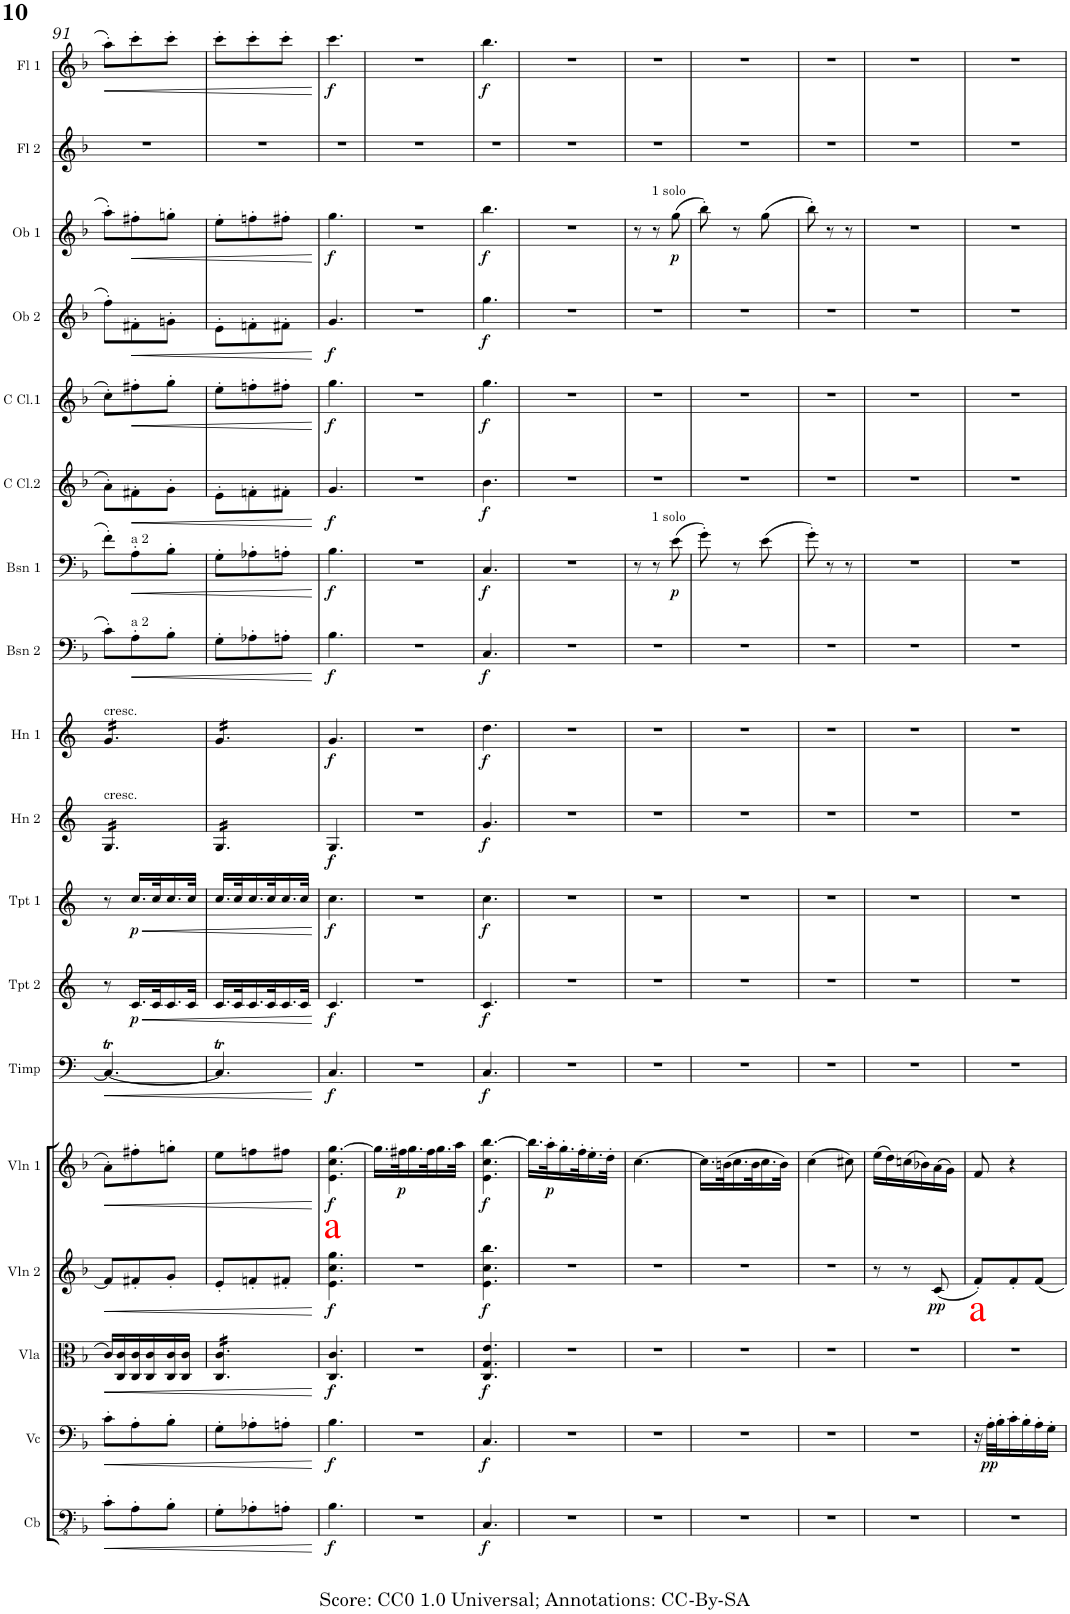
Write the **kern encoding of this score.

**kern	**dynam	**kern	**dynam	**kern	**dynam	**kern	**text	**dynam	**kern	**text	**dynam	**kern	**dynam	**kern	**dynam	**kern	**dynam	**kern	**dynam	**kern	**dynam	**kern	**dynam	**kern	**dynam	**kern	**dynam	**kern	**dynam	**kern	**dynam	**kern	**dynam	**kern	**kern	**dynam
*part18	*part18	*part17	*part17	*part16	*part16	*part15	*part15	*part15	*part14	*part14	*part14	*part13	*part13	*part12	*part12	*part11	*part11	*part10	*part10	*part9	*part9	*part8	*part8	*part7	*part7	*part6	*part6	*part5	*part5	*part4	*part4	*part3	*part3	*part2	*part1	*part1
*staff18	*staff18	*staff17	*staff17	*staff16	*staff16	*staff15	*staff15	*staff15	*staff14	*staff14	*staff14	*staff13	*staff13	*staff12	*staff12	*staff11	*staff11	*staff10	*staff10	*staff9	*staff9	*staff8	*staff8	*staff7	*staff7	*staff6	*staff6	*staff5	*staff5	*staff4	*staff4	*staff3	*staff3	*staff2	*staff1	*staff1
*I"Contrabass	*	*I"Violoncello	*	*I"Viola	*	*I"Violin 2	*	*	*I"Violin 1	*	*	*I"Timpani	*	*I"C Trumpet 2	*	*I"C Trumpet 1	*	*I"F Horn 2	*	*I"F Horn 1	*	*I"Bassoon 2	*	*I"Bassoon 1	*	*I"C Clarinet 2	*	*I"C Clarinet 1	*	*I"Oboe 2	*	*I"Oboe 1	*	*I"Flute 2	*I"Flute 1	*
*I'Cb	*	*I'Vc	*	*I'Vla	*	*I'Vln 2	*	*	*I'Vln 1	*	*	*I'Timp	*	*I'Tpt 2	*	*I'Tpt 1	*	*I'Hn 2	*	*I'Hn 1	*	*I'Bsn 2	*	*I'Bsn 1	*	*I'C Cl.2	*	*I'C Cl.1	*	*I'Ob 2	*	*I'Ob 1	*	*I'Fl 2	*I'Fl 1	*
!!LO:PB:g=z
*clefFv4	*	*clefF4	*	*clefC3	*	*clefG2	*	*	*clefG2	*	*	*clefF4	*	*clefG2	*	*clefG2	*	*clefG2	*	*clefG2	*	*clefF4	*	*clefF4	*	*clefG2	*	*clefG2	*	*clefG2	*	*clefG2	*	*clefG2	*clefG2	*
*	*	*	*	*	*	*	*	*	*	*	*	*	*	*	*	*	*	*Trd4c7	*	*Trd4c7	*	*	*	*	*	*Trd1c2	*	*Trd1c2	*	*	*	*	*	*	*	*
*k[b-]	*	*k[b-]	*	*k[b-]	*	*k[b-]	*	*	*k[b-]	*	*	*k[]	*	*k[]	*	*k[]	*	*k[]	*	*k[]	*	*k[b-]	*	*k[b-]	*	*k[b-]	*	*k[b-]	*	*k[b-]	*	*k[b-]	*	*k[b-]	*k[b-]	*
*F:	*	*F:	*	*F:	*	*F:	*	*	*F:	*	*	*	*	*	*	*	*	*	*	*	*	*F:	*	*F:	*	*F:	*	*F:	*	*F:	*	*F:	*	*F:	*F:	*
*M3/8	*	*M3/8	*	*M3/8	*	*M3/8	*	*	*M3/8	*	*	*M3/8	*	*M3/8	*	*M3/8	*	*M3/8	*	*M3/8	*	*M3/8	*	*M3/8	*	*M3/8	*	*M3/8	*	*M3/8	*	*M3/8	*	*M3/8	*M3/8	*
=91	=91	=91	=91	=91	=91	=91	=91	=91	=91	=91	=91	=91	=91	=91	=91	=91	=91	=91	=91	=91	=91	=91	=91	=91	=91	=91	=91	=91	=91	=91	=91	=91	=91	=91	=91	=91
!	!	!	!	!	!	!	!	!	!	!	!	!	!	!	!	!	!	!	!	!LO:TX:a:t=cresc.	!	!	!	!	!	!	!	!	!	!	!	!	!	!	!	!
!	!	!	!	!	!	!	!	!	!	!	!	!	!	!	!	!	!	!LO:TX:a:t=cresc.	!	!	!	!	!	!	!	!	!	!	!	!	!	!	!	!	!	!
!	!LO:HP:b	!	!LO:HP:b	!	!LO:HP:b	!	!	!LO:HP:b	!	!	!LO:HP:b	!	!LO:HP:b	!	!	!	!	!	!	!	!	!	!	!	!	!	!	!	!	!	!	!	!	!	!	!LO:HP:b
*	*	*	*	*	*	*	*	*	*	*	*	*	*	*	*	*	*	*tremolo	*	*	*	*	*	*	*	*	*	*	*	*	*	*	*	*	*	*
*	*	*	*	*	*	*	*	*	*	*	*	*	*	*	*	*	*	*	*	*tremolo	*	*	*	*	*	*	*	*	*	*	*	*	*	*	*	*
8C'\L	<	8c'\L	<	16c/LL	<	8f/L]	.	<	8a'\L	.	<	4.CT/_	<	8r	.	8r	.	16G/LL	.	16g/LL	.	8c'\L	.	8f'\L	.	8a'\L	.	8cc'\L	.	8ff'\L	.	8aa'\L	.	4.r	8aa'\L	<
.	.	.	.	16C/ 16c/	.	.	.	.	.	.	.	.	.	.	.	.	.	16G/	.	16g/	.	.	.	.	.	.	.	.	.	.	.	.	.	.	.	.
!	!	!	!	!	!	!	!	!	!	!	!	!	!	!	!	!	!	!	!	!	!	!	!	!LO:TX:a:t=a 2	!	!	!	!	!	!	!	!	!	!	!	!
!	!	!	!	!	!	!	!	!	!	!	!	!	!	!	!	!	!	!	!	!	!	!LO:TX:a:t=a 2	!	!	!	!	!	!	!	!	!	!	!	!	!	!
!	!	!	!	!	!	!	!	!	!	!	!	!	!	!	!LO:HP:b	!	!LO:HP:b	!	!	!	!	!	!LO:HP:b	!	!LO:HP:b	!	!LO:HP:b	!	!LO:HP:b	!	!LO:HP:b	!	!LO:HP:b	!	!	!
!	!	!	!	!	!	!	!	!	!	!	!	!	!	!	!LO:DY:n=1:b	!	!LO:DY:n=1:b	!	!	!	!	!	!	!	!	!	!	!	!	!	!	!	!	!	!	!
8AA'\	.	8A'\	.	16C/ 16c/	.	8f#X'/	.	.	8ff#X'\	.	.	.	.	16.c/LL	< p	16.cc/LL	< p	16G/	.	16g/	.	8A'\	<	8A'\	<	8f#X'\	<	8ff#X'\	<	8f#X'\	<	8ff#X'\	<	.	8ccc'\	.
.	.	.	.	16C/ 16c/	.	.	.	.	.	.	.	.	.	.	.	.	.	16G/	.	16g/	.	.	.	.	.	.	.	.	.	.	.	.	.	.	.	.
.	.	.	.	.	.	.	.	.	.	.	.	.	.	32c/K	.	32cc/K	.	.	.	.	.	.	.	.	.	.	.	.	.	.	.	.	.	.	.	.
8BB-'\J	.	8B-'\J	.	16C/ 16c/	.	8g'/J	.	.	8ggn'\J	.	.	.	.	16.c/	.	16.cc/	.	16G/	.	16g/	.	8B-'\J	.	8B-'\J	.	8g'\J	.	8gg'\J	.	8gn'\J	.	8ggn'\J	.	.	8ccc'\J	.
.	.	.	.	16C/ 16c/JJ	.	.	.	.	.	.	.	.	.	.	.	.	.	16G/JJ	.	16g/JJ	.	.	.	.	.	.	.	.	.	.	.	.	.	.	.	.
.	.	.	.	.	.	.	.	.	.	.	.	.	.	32c/JJk	.	32cc/JJk	.	.	.	.	.	.	.	.	.	.	.	.	.	.	.	.	.	.	.	.
=92	=92	=92	=92	=92	=92	=92	=92	=92	=92	=92	=92	=92	=92	=92	=92	=92	=92	=92	=92	=92	=92	=92	=92	=92	=92	=92	=92	=92	=92	=92	=92	=92	=92	=92	=92	=92
*	*	*	*	*tremolo	*	*	*	*	*	*	*	*	*	*	*	*	*	*	*	*	*	*	*	*	*	*	*	*	*	*	*	*	*	*	*	*
8GG'\L	.	8G'\L	.	16C/ 16c/LL	.	8e'/L	.	.	8ee\L	.	.	4.CT/]	.	16.c/LL	.	16.cc/LL	.	16G/LL	.	16g/LL	.	8G'\L	.	8G'\L	.	8e'\L	.	8ee'\L	.	8e'\L	.	8ee'\L	.	4.r	8ccc'\L	.
.	.	.	.	16C/ 16c/	.	.	.	.	.	.	.	.	.	.	.	.	.	16G/	.	16g/	.	.	.	.	.	.	.	.	.	.	.	.	.	.	.	.
.	.	.	.	.	.	.	.	.	.	.	.	.	.	32c/K	.	32cc/K	.	.	.	.	.	.	.	.	.	.	.	.	.	.	.	.	.	.	.	.
8AA-X'\	.	8A-X'\	.	16C/ 16c/	.	8fn'/	.	.	8ffn\	.	.	.	.	16.c/	.	16.cc/	.	16G/	.	16g/	.	8A-X'\	.	8A-X'\	.	8fn'\	.	8ffn'\	.	8fn'\	.	8ffn'\	.	.	8ccc'\	.
.	.	.	.	16C/ 16c/	.	.	.	.	.	.	.	.	.	.	.	.	.	16G/	.	16g/	.	.	.	.	.	.	.	.	.	.	.	.	.	.	.	.
.	.	.	.	.	.	.	.	.	.	.	.	.	.	32c/K	.	32cc/K	.	.	.	.	.	.	.	.	.	.	.	.	.	.	.	.	.	.	.	.
8AAn'\J	.	8An'\J	.	16C/ 16c/	.	8f#X'/J	.	.	8ff#X\J	.	.	.	.	16.c/	.	16.cc/	.	16G/	.	16g/	.	8An'\J	.	8An'\J	.	8f#X'\J	.	8ff#X'\J	.	8f#X'\J	.	8ff#X'\J	.	.	8ccc'\J	.
.	.	.	.	16C/ 16c/JJ	.	.	.	.	.	.	.	.	.	.	.	.	.	16G/JJ	.	16g/JJ	.	.	.	.	.	.	.	.	.	.	.	.	.	.	.	.
*	*	*	*	*	*	*	*	*	*	*	*	*	*	*	*	*	*	*	*	*Xtremolo	*	*	*	*	*	*	*	*	*	*	*	*	*	*	*	*
*	*	*	*	*	*	*	*	*	*	*	*	*	*	*	*	*	*	*Xtremolo	*	*	*	*	*	*	*	*	*	*	*	*	*	*	*	*	*	*
*	*	*	*	*Xtremolo	*	*	*	*	*	*	*	*	*	*	*	*	*	*	*	*	*	*	*	*	*	*	*	*	*	*	*	*	*	*	*	*
.	.	.	.	.	.	.	.	.	.	.	.	.	.	32c/JJk	.	32cc/JJk	.	.	.	.	.	.	.	.	.	.	.	.	.	.	.	.	.	.	.	.
.	[	.	[	.	[	.	.	[	.	.	[	.	[	.	[	.	[	.	.	.	.	.	[	.	[	.	[	.	[	.	[	.	[	.	.	[
=93	=93	=93	=93	=93	=93	=93	=93	=93	=93	=93	=93	=93	=93	=93	=93	=93	=93	=93	=93	=93	=93	=93	=93	=93	=93	=93	=93	=93	=93	=93	=93	=93	=93	=93	=93	=93
!	!LO:DY:b	!	!LO:DY:b	!	!LO:DY:b	!	!	!LO:DY:b	!	!LO:LY:b:color=#FF0000	!LO:DY:b	!	!LO:DY:b	!	!LO:DY:b	!	!LO:DY:b	!	!LO:DY:b	!	!LO:DY:b	!	!LO:DY:b	!	!LO:DY:b	!	!LO:DY:b	!	!LO:DY:b	!	!LO:DY:b	!	!LO:DY:b	!	!	!LO:DY:b
4.BB-\	f	4.B-\	f	4.C/ 4.c/	f	4.e\ 4.cc\ 4.gg\	.	f	4.e\ 4.cc\ [4.gg\	a	f	4.C/	f	4.c/	f	4.cc\	f	4.G/	f	4.g/	f	4.B-\	f	4.B-\	f	4.g/	f	4.gg\	f	4.g/	f	4.gg\	f	4.r	4.ccc\	f
=94	=94	=94	=94	=94	=94	=94	=94	=94	=94	=94	=94	=94	=94	=94	=94	=94	=94	=94	=94	=94	=94	=94	=94	=94	=94	=94	=94	=94	=94	=94	=94	=94	=94	=94	=94	=94
4.r	.	4.r	.	4.r	.	4.r	.	.	16.gg\LL]	.	.	4.r	.	4.r	.	4.r	.	4.r	.	4.r	.	4.r	.	4.r	.	4.r	.	4.r	.	4.r	.	4.r	.	4.r	4.r	.
!	!	!	!	!	!	!	!	!	!	!	!LO:DY:b	!	!	!	!	!	!	!	!	!	!	!	!	!	!	!	!	!	!	!	!	!	!	!	!	!
.	.	.	.	.	.	.	.	.	32ff#X\K	.	p	.	.	.	.	.	.	.	.	.	.	.	.	.	.	.	.	.	.	.	.	.	.	.	.	.
.	.	.	.	.	.	.	.	.	16.gg\	.	.	.	.	.	.	.	.	.	.	.	.	.	.	.	.	.	.	.	.	.	.	.	.	.	.	.
.	.	.	.	.	.	.	.	.	32ff#\K	.	.	.	.	.	.	.	.	.	.	.	.	.	.	.	.	.	.	.	.	.	.	.	.	.	.	.
.	.	.	.	.	.	.	.	.	16.gg\	.	.	.	.	.	.	.	.	.	.	.	.	.	.	.	.	.	.	.	.	.	.	.	.	.	.	.
.	.	.	.	.	.	.	.	.	32aa\JJk	.	.	.	.	.	.	.	.	.	.	.	.	.	.	.	.	.	.	.	.	.	.	.	.	.	.	.
=95	=95	=95	=95	=95	=95	=95	=95	=95	=95	=95	=95	=95	=95	=95	=95	=95	=95	=95	=95	=95	=95	=95	=95	=95	=95	=95	=95	=95	=95	=95	=95	=95	=95	=95	=95	=95
!	!LO:DY:b	!	!LO:DY:b	!	!LO:DY:b	!	!	!LO:DY:b	!	!	!LO:DY:b	!	!LO:DY:b	!	!LO:DY:b	!	!LO:DY:b	!	!LO:DY:b	!	!LO:DY:b	!	!LO:DY:b	!	!LO:DY:b	!	!LO:DY:b	!	!LO:DY:b	!	!LO:DY:b	!	!LO:DY:b	!	!	!LO:DY:b
4.CC/	f	4.C/	f	4.C/ 4.G/ 4.e/	f	4.e\ 4.cc\ 4.bb-\	.	f	4.e\ 4.cc\ [4.bb-\	.	f	4.C/	f	4.c/	f	4.cc\	f	4.g/	f	4.dd\	f	4.C/	f	4.C/	f	4.b-\	f	4.gg\	f	4.gg\	f	4.bb-\	f	4.r	4.bb-\	f
=96	=96	=96	=96	=96	=96	=96	=96	=96	=96	=96	=96	=96	=96	=96	=96	=96	=96	=96	=96	=96	=96	=96	=96	=96	=96	=96	=96	=96	=96	=96	=96	=96	=96	=96	=96	=96
4.r	.	4.r	.	4.r	.	4.r	.	.	16.bb-\LL]	.	.	4.r	.	4.r	.	4.r	.	4.r	.	4.r	.	4.r	.	4.r	.	4.r	.	4.r	.	4.r	.	4.r	.	4.r	4.r	.
!	!	!	!	!	!	!	!	!	!	!	!LO:DY:b	!	!	!	!	!	!	!	!	!	!	!	!	!	!	!	!	!	!	!	!	!	!	!	!	!
.	.	.	.	.	.	.	.	.	32aa'\K	.	p	.	.	.	.	.	.	.	.	.	.	.	.	.	.	.	.	.	.	.	.	.	.	.	.	.
.	.	.	.	.	.	.	.	.	16.gg'\	.	.	.	.	.	.	.	.	.	.	.	.	.	.	.	.	.	.	.	.	.	.	.	.	.	.	.
.	.	.	.	.	.	.	.	.	32ff'\K	.	.	.	.	.	.	.	.	.	.	.	.	.	.	.	.	.	.	.	.	.	.	.	.	.	.	.
.	.	.	.	.	.	.	.	.	16.ee'\	.	.	.	.	.	.	.	.	.	.	.	.	.	.	.	.	.	.	.	.	.	.	.	.	.	.	.
.	.	.	.	.	.	.	.	.	32dd'\JJk	.	.	.	.	.	.	.	.	.	.	.	.	.	.	.	.	.	.	.	.	.	.	.	.	.	.	.
=97	=97	=97	=97	=97	=97	=97	=97	=97	=97	=97	=97	=97	=97	=97	=97	=97	=97	=97	=97	=97	=97	=97	=97	=97	=97	=97	=97	=97	=97	=97	=97	=97	=97	=97	=97	=97
4.r	.	4.r	.	4.r	.	4.r	.	.	[4.cc\	.	.	4.r	.	4.r	.	4.r	.	4.r	.	4.r	.	4.r	.	8r	.	4.r	.	4.r	.	4.r	.	8r	.	4.r	4.r	.
!	!	!	!	!	!	!	!	!	!	!	!	!	!	!	!	!	!	!	!	!	!	!	!	!	!	!	!	!	!	!	!	!LO:TX:a:t=1 solo	!	!	!	!
!	!	!	!	!	!	!	!	!	!	!	!	!	!	!	!	!	!	!	!	!	!	!	!	!LO:TX:a:t=1 solo	!	!	!	!	!	!	!	!	!	!	!	!
.	.	.	.	.	.	.	.	.	.	.	.	.	.	.	.	.	.	.	.	.	.	.	.	8r	.	.	.	.	.	.	.	8r	.	.	.	.
!	!	!	!	!	!	!	!	!	!	!	!	!	!	!	!	!	!	!	!	!	!	!	!	!	!LO:DY:b	!	!	!	!	!	!	!	!LO:DY:b	!	!	!
.	.	.	.	.	.	.	.	.	.	.	.	.	.	.	.	.	.	.	.	.	.	.	.	(8e\	p	.	.	.	.	.	.	(8gg\	p	.	.	.
=98	=98	=98	=98	=98	=98	=98	=98	=98	=98	=98	=98	=98	=98	=98	=98	=98	=98	=98	=98	=98	=98	=98	=98	=98	=98	=98	=98	=98	=98	=98	=98	=98	=98	=98	=98	=98
4.r	.	4.r	.	4.r	.	4.r	.	.	16.cc\LL]	.	.	4.r	.	4.r	.	4.r	.	4.r	.	4.r	.	4.r	.	8g'\)	.	4.r	.	4.r	.	4.r	.	8bb-'\)	.	4.r	4.r	.
.	.	.	.	.	.	.	.	.	(32bn\K	.	.	.	.	.	.	.	.	.	.	.	.	.	.	.	.	.	.	.	.	.	.	.	.	.	.	.
.	.	.	.	.	.	.	.	.	16.cc\	.	.	.	.	.	.	.	.	.	.	.	.	.	.	8r	.	.	.	.	.	.	.	8r	.	.	.	.
.	.	.	.	.	.	.	.	.	32b\K	.	.	.	.	.	.	.	.	.	.	.	.	.	.	.	.	.	.	.	.	.	.	.	.	.	.	.
.	.	.	.	.	.	.	.	.	16.cc\	.	.	.	.	.	.	.	.	.	.	.	.	.	.	(8e\	.	.	.	.	.	.	.	(8gg\	.	.	.	.
.	.	.	.	.	.	.	.	.	32b\JJk)	.	.	.	.	.	.	.	.	.	.	.	.	.	.	.	.	.	.	.	.	.	.	.	.	.	.	.
=99	=99	=99	=99	=99	=99	=99	=99	=99	=99	=99	=99	=99	=99	=99	=99	=99	=99	=99	=99	=99	=99	=99	=99	=99	=99	=99	=99	=99	=99	=99	=99	=99	=99	=99	=99	=99
4.r	.	4.r	.	4.r	.	4.r	.	.	(4cc\	.	.	4.r	.	4.r	.	4.r	.	4.r	.	4.r	.	4.r	.	8g'\)	.	4.r	.	4.r	.	4.r	.	8bb-'\)	.	4.r	4.r	.
.	.	.	.	.	.	.	.	.	.	.	.	.	.	.	.	.	.	.	.	.	.	.	.	8r	.	.	.	.	.	.	.	8r	.	.	.	.
.	.	.	.	.	.	.	.	.	8cc#X\)	.	.	.	.	.	.	.	.	.	.	.	.	.	.	8r	.	.	.	.	.	.	.	8r	.	.	.	.
=100	=100	=100	=100	=100	=100	=100	=100	=100	=100	=100	=100	=100	=100	=100	=100	=100	=100	=100	=100	=100	=100	=100	=100	=100	=100	=100	=100	=100	=100	=100	=100	=100	=100	=100	=100	=100
4.r	.	4.r	.	4.r	.	8r	.	.	(16ee\LL	.	.	4.r	.	4.r	.	4.r	.	4.r	.	4.r	.	4.r	.	4.r	.	4.r	.	4.r	.	4.r	.	4.r	.	4.r	4.r	.
.	.	.	.	.	.	.	.	.	16dd\)	.	.	.	.	.	.	.	.	.	.	.	.	.	.	.	.	.	.	.	.	.	.	.	.	.	.	.
.	.	.	.	.	.	8r	.	.	(16ccn\	.	.	.	.	.	.	.	.	.	.	.	.	.	.	.	.	.	.	.	.	.	.	.	.	.	.	.
.	.	.	.	.	.	.	.	.	16b-X\)	.	.	.	.	.	.	.	.	.	.	.	.	.	.	.	.	.	.	.	.	.	.	.	.	.	.	.
!	!	!	!	!	!	!	!	!LO:DY:b	!	!	!	!	!	!	!	!	!	!	!	!	!	!	!	!	!	!	!	!	!	!	!	!	!	!	!	!
.	.	.	.	.	.	(8c/	.	pp	(16a\	.	.	.	.	.	.	.	.	.	.	.	.	.	.	.	.	.	.	.	.	.	.	.	.	.	.	.
.	.	.	.	.	.	.	.	.	16g\JJ)	.	.	.	.	.	.	.	.	.	.	.	.	.	.	.	.	.	.	.	.	.	.	.	.	.	.	.
=101	=101	=101	=101	=101	=101	=101	=101	=101	=101	=101	=101	=101	=101	=101	=101	=101	=101	=101	=101	=101	=101	=101	=101	=101	=101	=101	=101	=101	=101	=101	=101	=101	=101	=101	=101	=101
!	!	!	!	!	!	!	!LO:LY:b:color=#FF0000	!	!	!	!	!	!	!	!	!	!	!	!	!	!	!	!	!	!	!	!	!	!	!	!	!	!	!	!	!
4.r	.	16r	.	4.r	.	8f'/L)	a	.	8f/	.	.	4.r	.	4.r	.	4.r	.	4.r	.	4.r	.	4.r	.	4.r	.	4.r	.	4.r	.	4.r	.	4.r	.	4.r	4.r	.
!	!	!	!LO:DY:b	!	!	!	!	!	!	!	!	!	!	!	!	!	!	!	!	!	!	!	!	!	!	!	!	!	!	!	!	!	!	!	!	!
.	.	32A'\LLL	pp	.	.	.	.	.	.	.	.	.	.	.	.	.	.	.	.	.	.	.	.	.	.	.	.	.	.	.	.	.	.	.	.	.
.	.	32B-'\J	.	.	.	.	.	.	.	.	.	.	.	.	.	.	.	.	.	.	.	.	.	.	.	.	.	.	.	.	.	.	.	.	.	.
.	.	16c'\	.	.	.	8f'/	.	.	4r	.	.	.	.	.	.	.	.	.	.	.	.	.	.	.	.	.	.	.	.	.	.	.	.	.	.	.
.	.	16B-'\	.	.	.	.	.	.	.	.	.	.	.	.	.	.	.	.	.	.	.	.	.	.	.	.	.	.	.	.	.	.	.	.	.	.
.	.	16A'\	.	.	.	8f/J	.	.	.	.	.	.	.	.	.	.	.	.	.	.	.	.	.	.	.	.	.	.	.	.	.	.	.	.	.	.
.	.	16G'\JJ	.	.	.	.	.	.	.	.	.	.	.	.	.	.	.	.	.	.	.	.	.	.	.	.	.	.	.	.	.	.	.	.	.	.
=	=	=	=	=	=	=	=	=	=	=	=	=	=	=	=	=	=	=	=	=	=	=	=	=	=	=	=	=	=	=	=	=	=	=	=	=
*-	*-	*-	*-	*-	*-	*-	*-	*-	*-	*-	*-	*-	*-	*-	*-	*-	*-	*-	*-	*-	*-	*-	*-	*-	*-	*-	*-	*-	*-	*-	*-	*-	*-	*-	*-	*-
